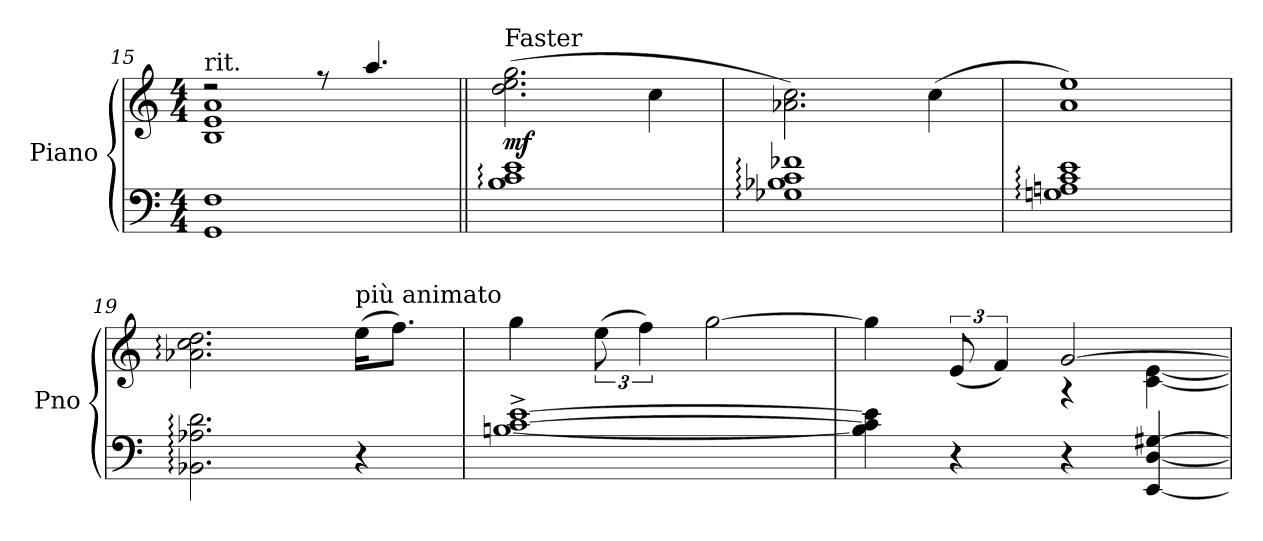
**kern	**kern	**dynam
*part1	*part1	*part1
*staff2	*staff1	*staff1/2
*I"Piano	*	*
*I'Pno	*	*
*clefF4	*clefG2	*
*k[]	*k[]	*
*C:	*C:	*
*M4/4	*M4/4	*
=15	=15	=15
*	*^	*
!	!LO:TX:a:t=rit.	!	!
1GG 1F	2rdd	1B 1e 1a	.
.	8rff	.	.
.	4.aa/	.	.
*	*v	*v	*
=16||	=16||	=16||
!	!LO:TX:a:t=Faster	!
!	!	!LO:DY:b
1B: 1c: 1e:	(2.dd\ 2.ee\ 2.gg\	mf
.	4cc\	.
!!LO:LB:g=z
=17	=17	=17
1G-X: 1B-X: 1c: 1f-X:	2.a-X\ 2.cc\)	.
.	(4cc\	.
=18	=18	=18
1Gn: 1An: 1c: 1e:	1a 1ee)	.
=19	=19	=19
2.BB-X\: 2.A-X\: 2.d\:	2.a-X\: 2.cc\: 2.dd\:	.
!	!LO:TX:a:t=più animato	!
4r	(16ee\KL	.
.	8.ff\J)	.
=20	=20	=20
[1Bni^ [1c^ [1e^	4gg\	.
.	(12ee\	.
.	6ff\)	.
.	[2gg\	.
=21	=21	=21
*	*^	*
4B\] 4c\] 4e\]	4gg\]	2ryy	.
4r	(12e/	.	.
.	6f/)	.	.
4r	[2g/	4rA	.
[4EE/ [4D/ [4G#X/	.	[4c\ [4e\	.
*	*v	*v	*
=	=	=
*-	*-	*-
